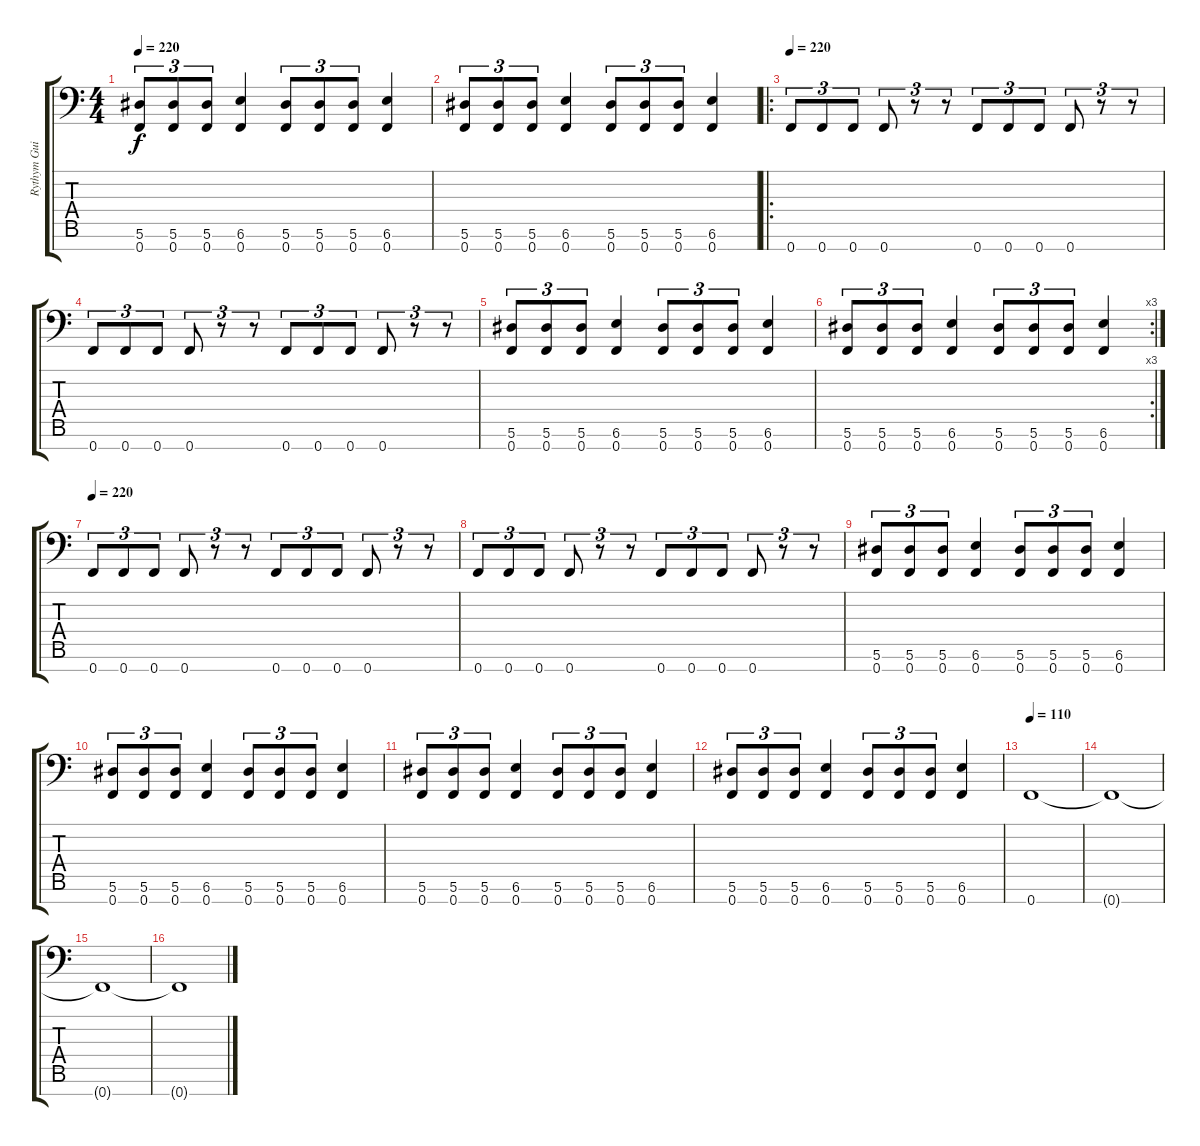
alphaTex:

\track ("Rythym Guitar 2 (Tuned To F)" "Rythym Gui") {instrument distortionguitar}
\staff {score tabs}
\tuning (Bb3 Gb3 Db3 Ab2 Eb2 Bb1 F1) {hide}
\ts (4 4)
\tempo 220
\clef f4
\ks c
(5.6 0.7).8{tu (3 2) dy f} (5.6 0.7).8{tu (3 2)} (5.6 0.7).8{tu (3 2)} (6.6 0.7).4 (5.6 0.7).8{tu (3 2)} (5.6 0.7).8{tu (3 2)} (5.6 0.7).8{tu (3 2)} (6.6 0.7).4 |
(5.6 0.7).8{tu (3 2)} (5.6 0.7).8{tu (3 2)} (5.6 0.7).8{tu (3 2)} (6.6 0.7).4 (5.6 0.7).8{tu (3 2)} (5.6 0.7).8{tu (3 2)} (5.6 0.7).8{tu (3 2)} (6.6 0.7).4 |
\ro
\tempo 220
0.7.8{tu (3 2)} 0.7.8{tu (3 2)} 0.7.8{tu (3 2)} 0.7.8{tu (3 2)} r.8{tu (3 2)} r.8{tu (3 2)} 0.7.8{tu (3 2)} 0.7.8{tu (3 2)} 0.7.8{tu (3 2)} 0.7.8{tu (3 2)} r.8{tu (3 2)} r.8{tu (3 2)} |
0.7.8{tu (3 2)} 0.7.8{tu (3 2)} 0.7.8{tu (3 2)} 0.7.8{tu (3 2)} r.8{tu (3 2)} r.8{tu (3 2)} 0.7.8{tu (3 2)} 0.7.8{tu (3 2)} 0.7.8{tu (3 2)} 0.7.8{tu (3 2)} r.8{tu (3 2)} r.8{tu (3 2)} |
(5.6 0.7).8{tu (3 2)} (5.6 0.7).8{tu (3 2)} (5.6 0.7).8{tu (3 2)} (6.6 0.7).4 (5.6 0.7).8{tu (3 2)} (5.6 0.7).8{tu (3 2)} (5.6 0.7).8{tu (3 2)} (6.6 0.7).4 |
\rc 3
(5.6 0.7).8{tu (3 2)} (5.6 0.7).8{tu (3 2)} (5.6 0.7).8{tu (3 2)} (6.6 0.7).4 (5.6 0.7).8{tu (3 2)} (5.6 0.7).8{tu (3 2)} (5.6 0.7).8{tu (3 2)} (6.6 0.7).4 |
\tempo 220
0.7.8{tu (3 2)} 0.7.8{tu (3 2)} 0.7.8{tu (3 2)} 0.7.8{tu (3 2)} r.8{tu (3 2)} r.8{tu (3 2)} 0.7.8{tu (3 2)} 0.7.8{tu (3 2)} 0.7.8{tu (3 2)} 0.7.8{tu (3 2)} r.8{tu (3 2)} r.8{tu (3 2)} |
0.7.8{tu (3 2)} 0.7.8{tu (3 2)} 0.7.8{tu (3 2)} 0.7.8{tu (3 2)} r.8{tu (3 2)} r.8{tu (3 2)} 0.7.8{tu (3 2)} 0.7.8{tu (3 2)} 0.7.8{tu (3 2)} 0.7.8{tu (3 2)} r.8{tu (3 2)} r.8{tu (3 2)} |
(5.6 0.7).8{tu (3 2)} (5.6 0.7).8{tu (3 2)} (5.6 0.7).8{tu (3 2)} (6.6 0.7).4 (5.6 0.7).8{tu (3 2)} (5.6 0.7).8{tu (3 2)} (5.6 0.7).8{tu (3 2)} (6.6 0.7).4 |
(5.6 0.7).8{tu (3 2)} (5.6 0.7).8{tu (3 2)} (5.6 0.7).8{tu (3 2)} (6.6 0.7).4 (5.6 0.7).8{tu (3 2)} (5.6 0.7).8{tu (3 2)} (5.6 0.7).8{tu (3 2)} (6.6 0.7).4 |
(5.6 0.7).8{tu (3 2)} (5.6 0.7).8{tu (3 2)} (5.6 0.7).8{tu (3 2)} (6.6 0.7).4 (5.6 0.7).8{tu (3 2)} (5.6 0.7).8{tu (3 2)} (5.6 0.7).8{tu (3 2)} (6.6 0.7).4 |
(5.6 0.7).8{tu (3 2)} (5.6 0.7).8{tu (3 2)} (5.6 0.7).8{tu (3 2)} (6.6 0.7).4 (5.6 0.7).8{tu (3 2)} (5.6 0.7).8{tu (3 2)} (5.6 0.7).8{tu (3 2)} (6.6 0.7).4 |
\tempo 110
0.7.1 |
0.7{t}.1 |
0.7{t}.1 |
0.7{t}.1
